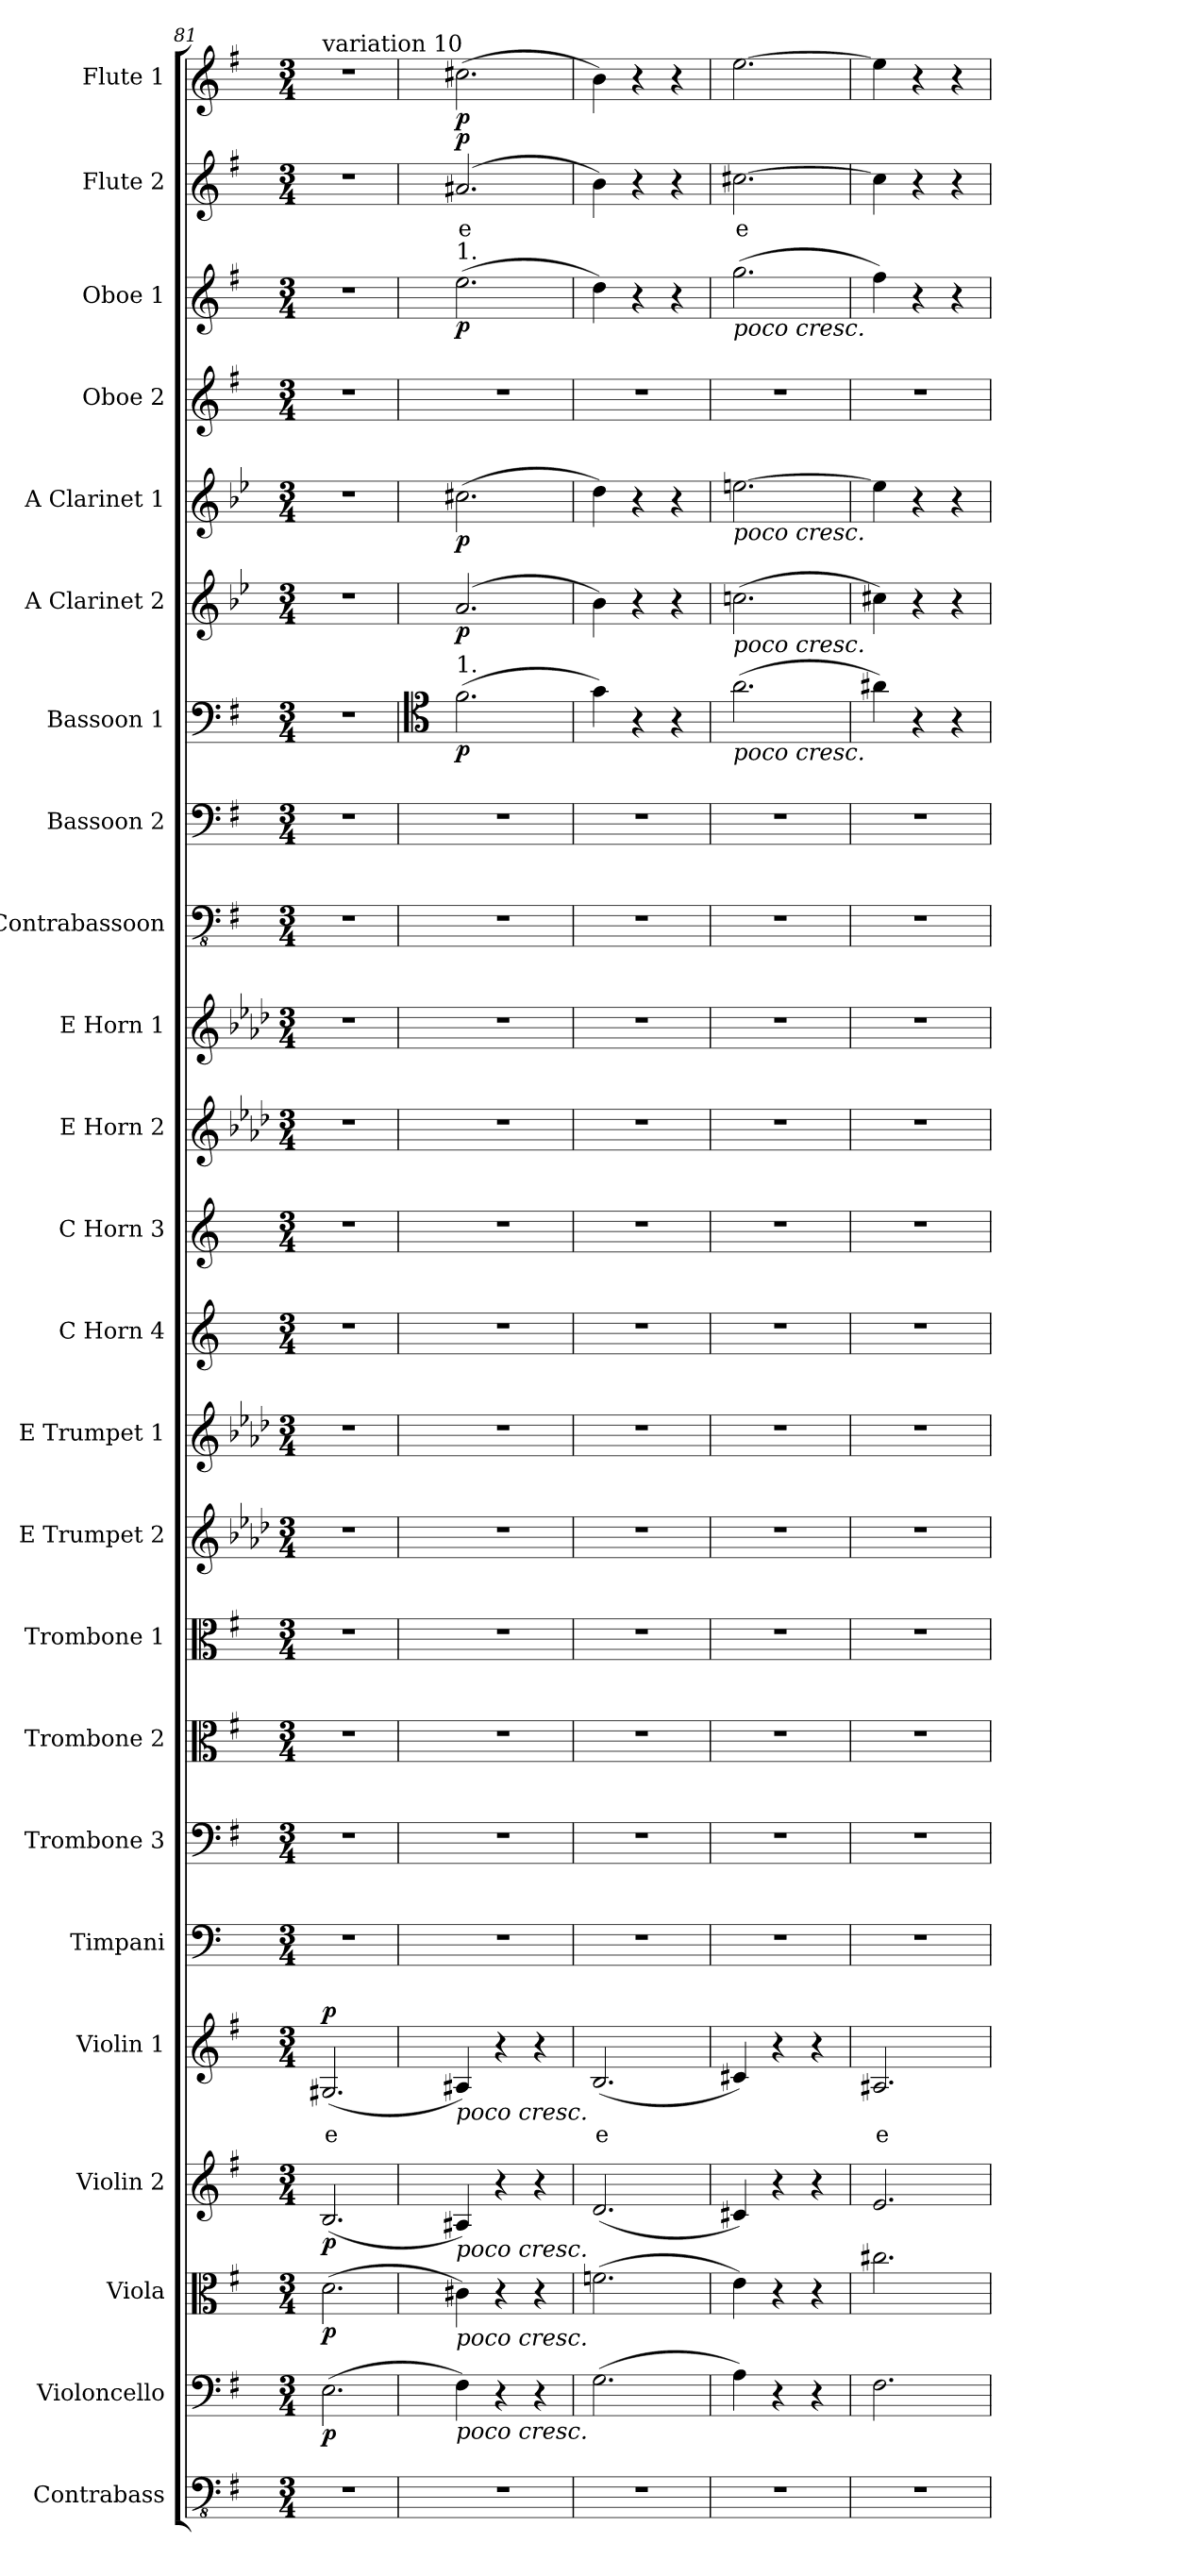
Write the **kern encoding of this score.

**kern	**kern	**dynam	**kern	**dynam	**kern	**dynam	**kern	**text	**dynam	**kern	**kern	**kern	**kern	**kern	**kern	**kern	**kern	**kern	**kern	**kern	**kern	**kern	**dynam	**kern	**dynam	**kern	**dynam	**kern	**kern	**dynam	**kern	**text	**dynam	**kern	**dynam
*part24	*part23	*part23	*part22	*part22	*part21	*part21	*part20	*part20	*part20	*part19	*part18	*part17	*part16	*part15	*part14	*part13	*part12	*part11	*part10	*part9	*part8	*part7	*part7	*part6	*part6	*part5	*part5	*part4	*part3	*part3	*part2	*part2	*part2	*part1	*part1
*staff24	*staff23	*staff23	*staff22	*staff22	*staff21	*staff21	*staff20	*staff20	*staff20	*staff19	*staff18	*staff17	*staff16	*staff15	*staff14	*staff13	*staff12	*staff11	*staff10	*staff9	*staff8	*staff7	*staff7	*staff6	*staff6	*staff5	*staff5	*staff4	*staff3	*staff3	*staff2	*staff2	*staff2	*staff1	*staff1
*I"Contrabass	*I"Violoncello	*	*I"Viola	*	*I"Violin 2	*	*I"Violin 1	*	*	*I"Timpani	*I"Trombone 3	*I"Trombone 2	*I"Trombone 1	*I"E Trumpet 2	*I"E Trumpet 1	*I"C Horn 4	*I"C Horn 3	*I"E Horn 2	*I"E Horn 1	*I"Contrabassoon	*I"Bassoon 2	*I"Bassoon 1	*	*I"A Clarinet 2	*	*I"A Clarinet 1	*	*I"Oboe 2	*I"Oboe 1	*	*I"Flute 2	*	*	*I"Flute 1	*
*I'Cb	*I'Vc	*	*I'Vla	*	*I'Vln 2	*	*I'Vln 1	*	*	*I'Timp	*I'Trb 3	*I'Trb 2	*I'Trb 1	*I'Tpt 2	*I'Tpt 1	*I'Hn 4	*I'Hn 3	*I'Hn 2	*I'Hn 1	*I'C.Bsn	*I'Bsn 2	*I'Bsn 1	*	*I'Cl 2	*	*I'Cl 1	*	*I'Ob 2	*I'Ob 1	*	*I'Fl 2	*	*	*I'Fl 1	*
!!LO:PB:g=z
*clefFv4	*clefF4	*	*clefC3	*	*clefG2	*	*clefG2	*	*	*clefF4	*clefF4	*clefC3	*clefC3	*clefG2	*clefG2	*clefG2	*clefG2	*clefG2	*clefG2	*clefFv4	*clefF4	*clefF4	*	*clefG2	*	*clefG2	*	*clefG2	*clefG2	*	*clefG2	*	*	*clefG2	*
*	*	*	*	*	*	*	*	*	*	*	*	*	*	*ITrd-2c-4	*ITrd-2c-4	*ITrd7c12	*ITrd7c12	*ITrd5c8	*ITrd5c8	*	*	*	*	*ITrd2c3	*	*ITrd2c3	*	*	*	*	*	*	*	*	*
*k[f#]	*k[f#]	*	*k[f#]	*	*k[f#]	*	*k[f#]	*	*	*k[]	*k[f#]	*k[f#]	*k[f#]	*k[]	*k[]	*k[]	*k[]	*k[]	*k[]	*k[f#]	*k[f#]	*k[f#]	*	*k[f#]	*	*k[f#]	*	*k[f#]	*k[f#]	*	*k[f#]	*	*	*k[f#]	*
*M3/4	*M3/4	*	*M3/4	*	*M3/4	*	*M3/4	*	*	*M3/4	*M3/4	*M3/4	*M3/4	*M3/4	*M3/4	*M3/4	*M3/4	*M3/4	*M3/4	*M3/4	*M3/4	*M3/4	*	*M3/4	*	*M3/4	*	*M3/4	*M3/4	*	*M3/4	*	*	*M3/4	*
=81	=81	=81	=81	=81	=81	=81	=81	=81	=81	=81	=81	=81	=81	=81	=81	=81	=81	=81	=81	=81	=81	=81	=81	=81	=81	=81	=81	=81	=81	=81	=81	=81	=81	=81	=81
!	!	!	!	!	!	!	!	!	!	!	!	!	!	!	!	!	!	!	!	!	!	!	!	!	!	!	!	!	!	!	!	!	!	!LO:TX:a:t=variation 10	!
!	!	!LO:DY:b	!	!LO:DY:b	!	!LO:DY:b	!	!LO:LY:b:color=#FF0000	!LO:DY:b	!	!	!	!	!	!	!	!	!	!	!	!	!	!	!	!	!	!	!	!	!	!	!	!	!	!
2.r	(2.E\	p	(2.d\	p	(2.B/	p	(2.G#X/	e	p	2.r	2.r	2.r	2.r	2.r	2.r	2.r	2.r	2.r	2.r	2.r	2.r	2.r	.	2.r	.	2.r	.	2.r	2.r	.	2.r	.	.	2.r	.
=82	=82	=82	=82	=82	=82	=82	=82	=82	=82	=82	=82	=82	=82	=82	=82	=82	=82	=82	=82	=82	=82	=82	=82	=82	=82	=82	=82	=82	=82	=82	=82	=82	=82	=82	=82
*	*	*	*	*	*	*	*	*	*	*	*	*	*	*	*	*	*	*	*	*	*	*clefC4	*	*	*	*	*	*	*	*	*	*	*	*	*
!	!	!	!	!	!	!	!	!	!	!	!	!	!	!	!	!	!	!	!	!	!	!	!	!	!	!	!	!	!LO:TX:a:t=1.	!	!	!	!	!	!
!	!	!	!	!	!	!	!	!	!	!	!	!	!	!	!	!	!	!	!	!	!	!LO:TX:a:t=1.	!	!	!	!	!	!	!	!	!	!	!	!	!
!	!	!	!	!	!	!	!LO:TX:b:i:t=poco cresc.	!	!	!	!	!	!	!	!	!	!	!	!	!	!	!	!	!	!	!	!	!	!	!	!	!	!	!	!
!	!	!	!	!	!LO:TX:b:i:t=poco cresc.	!	!	!	!	!	!	!	!	!	!	!	!	!	!	!	!	!	!	!	!	!	!	!	!	!	!	!	!	!	!
!	!	!	!LO:TX:b:i:t=poco cresc.	!	!	!	!	!	!	!	!	!	!	!	!	!	!	!	!	!	!	!	!	!	!	!	!	!	!	!	!	!	!	!	!
!	!LO:TX:b:i:t=poco cresc.	!	!	!	!	!	!	!	!	!	!	!	!	!	!	!	!	!	!	!	!	!	!	!	!	!	!	!	!	!	!	!	!	!	!
!	!	!	!	!	!	!	!	!	!	!	!	!	!	!	!	!	!	!	!	!	!	!	!LO:DY:b	!	!LO:DY:b	!	!LO:DY:b	!	!	!LO:DY:b	!	!LO:LY:b:color=#FF0000	!LO:DY:b	!	!LO:DY:b
2.r	4F#\)	.	4c#X\)	.	4A#X/)	.	4A#X/)	.	.	2.r	2.r	2.r	2.r	2.r	2.r	2.r	2.r	2.r	2.r	2.r	2.r	(2.f#\	p	(2.f#/	p	(2.a#X\	p	2.r	(2.ee\	p	(2.a#X/	e	p	(2.cc#X\	p
.	4r	.	4r	.	4r	.	4r	.	.	.	.	.	.	.	.	.	.	.	.	.	.	.	.	.	.	.	.	.	.	.	.	.	.	.	.
.	4r	.	4r	.	4r	.	4r	.	.	.	.	.	.	.	.	.	.	.	.	.	.	.	.	.	.	.	.	.	.	.	.	.	.	.	.
=83	=83	=83	=83	=83	=83	=83	=83	=83	=83	=83	=83	=83	=83	=83	=83	=83	=83	=83	=83	=83	=83	=83	=83	=83	=83	=83	=83	=83	=83	=83	=83	=83	=83	=83	=83
!	!	!	!	!	!	!	!	!LO:LY:b:color=#FF0000	!	!	!	!	!	!	!	!	!	!	!	!	!	!	!	!	!	!	!	!	!	!	!	!	!	!	!
2.r	(2.G\	.	(2.fn\	.	(2.d/	.	(2.B/	e	.	2.r	2.r	2.r	2.r	2.r	2.r	2.r	2.r	2.r	2.r	2.r	2.r	4g\)	.	4g\)	.	4b\)	.	2.r	4dd\)	.	4b\)	.	.	4b\)	.
.	.	.	.	.	.	.	.	.	.	.	.	.	.	.	.	.	.	.	.	.	.	4r	.	4r	.	4r	.	.	4r	.	4r	.	.	4r	.
.	.	.	.	.	.	.	.	.	.	.	.	.	.	.	.	.	.	.	.	.	.	4r	.	4r	.	4r	.	.	4r	.	4r	.	.	4r	.
=84	=84	=84	=84	=84	=84	=84	=84	=84	=84	=84	=84	=84	=84	=84	=84	=84	=84	=84	=84	=84	=84	=84	=84	=84	=84	=84	=84	=84	=84	=84	=84	=84	=84	=84	=84
!	!	!	!	!	!	!	!	!	!	!	!	!	!	!	!	!	!	!	!	!	!	!	!	!	!	!	!	!	!LO:TX:b:i:t=poco cresc.	!	!	!	!	!	!
!	!	!	!	!	!	!	!	!	!	!	!	!	!	!	!	!	!	!	!	!	!	!	!	!	!	!LO:TX:b:i:t=poco cresc.	!	!	!	!	!	!	!	!	!
!	!	!	!	!	!	!	!	!	!	!	!	!	!	!	!	!	!	!	!	!	!	!	!	!LO:TX:b:i:t=poco cresc.	!	!	!	!	!	!	!	!	!	!	!
!	!	!	!	!	!	!	!	!	!	!	!	!	!	!	!	!	!	!	!	!	!	!LO:TX:b:i:t=poco cresc.	!	!	!	!	!	!	!	!	!	!	!	!	!
!	!	!	!	!	!	!	!	!	!	!	!	!	!	!	!	!	!	!	!	!	!	!	!	!	!	!	!	!	!	!	!	!LO:LY:b:color=#FF0000	!	!	!
2.r	4A\)	.	4e\)	.	4c#X/)	.	4c#X/)	.	.	2.r	2.r	2.r	2.r	2.r	2.r	2.r	2.r	2.r	2.r	2.r	2.r	(2.a\	.	(2.an\	.	[2.cc#X\	.	2.r	(2.gg\	.	[2.cc#X\	e	.	[2.ee\	.
.	4r	.	4r	.	4r	.	4r	.	.	.	.	.	.	.	.	.	.	.	.	.	.	.	.	.	.	.	.	.	.	.	.	.	.	.	.
.	4r	.	4r	.	4r	.	4r	.	.	.	.	.	.	.	.	.	.	.	.	.	.	.	.	.	.	.	.	.	.	.	.	.	.	.	.
=85	=85	=85	=85	=85	=85	=85	=85	=85	=85	=85	=85	=85	=85	=85	=85	=85	=85	=85	=85	=85	=85	=85	=85	=85	=85	=85	=85	=85	=85	=85	=85	=85	=85	=85	=85
!	!	!	!	!	!	!	!	!LO:LY:b:color=#FF0000	!	!	!	!	!	!	!	!	!	!	!	!	!	!	!	!	!	!	!	!	!	!	!	!	!	!	!
2.r	2.F#\	.	2.cc#X\	.	2.e/	.	2.A#X/	e	.	2.r	2.r	2.r	2.r	2.r	2.r	2.r	2.r	2.r	2.r	2.r	2.r	4a#X\)	.	4a#X\)	.	4cc#\]	.	2.r	4ff#\)	.	4cc#\]	.	.	4ee\]	.
.	.	.	.	.	.	.	.	.	.	.	.	.	.	.	.	.	.	.	.	.	.	4r	.	4r	.	4r	.	.	4r	.	4r	.	.	4r	.
.	.	.	.	.	.	.	.	.	.	.	.	.	.	.	.	.	.	.	.	.	.	4r	.	4r	.	4r	.	.	4r	.	4r	.	.	4r	.
=	=	=	=	=	=	=	=	=	=	=	=	=	=	=	=	=	=	=	=	=	=	=	=	=	=	=	=	=	=	=	=	=	=	=	=
*-	*-	*-	*-	*-	*-	*-	*-	*-	*-	*-	*-	*-	*-	*-	*-	*-	*-	*-	*-	*-	*-	*-	*-	*-	*-	*-	*-	*-	*-	*-	*-	*-	*-	*-	*-
